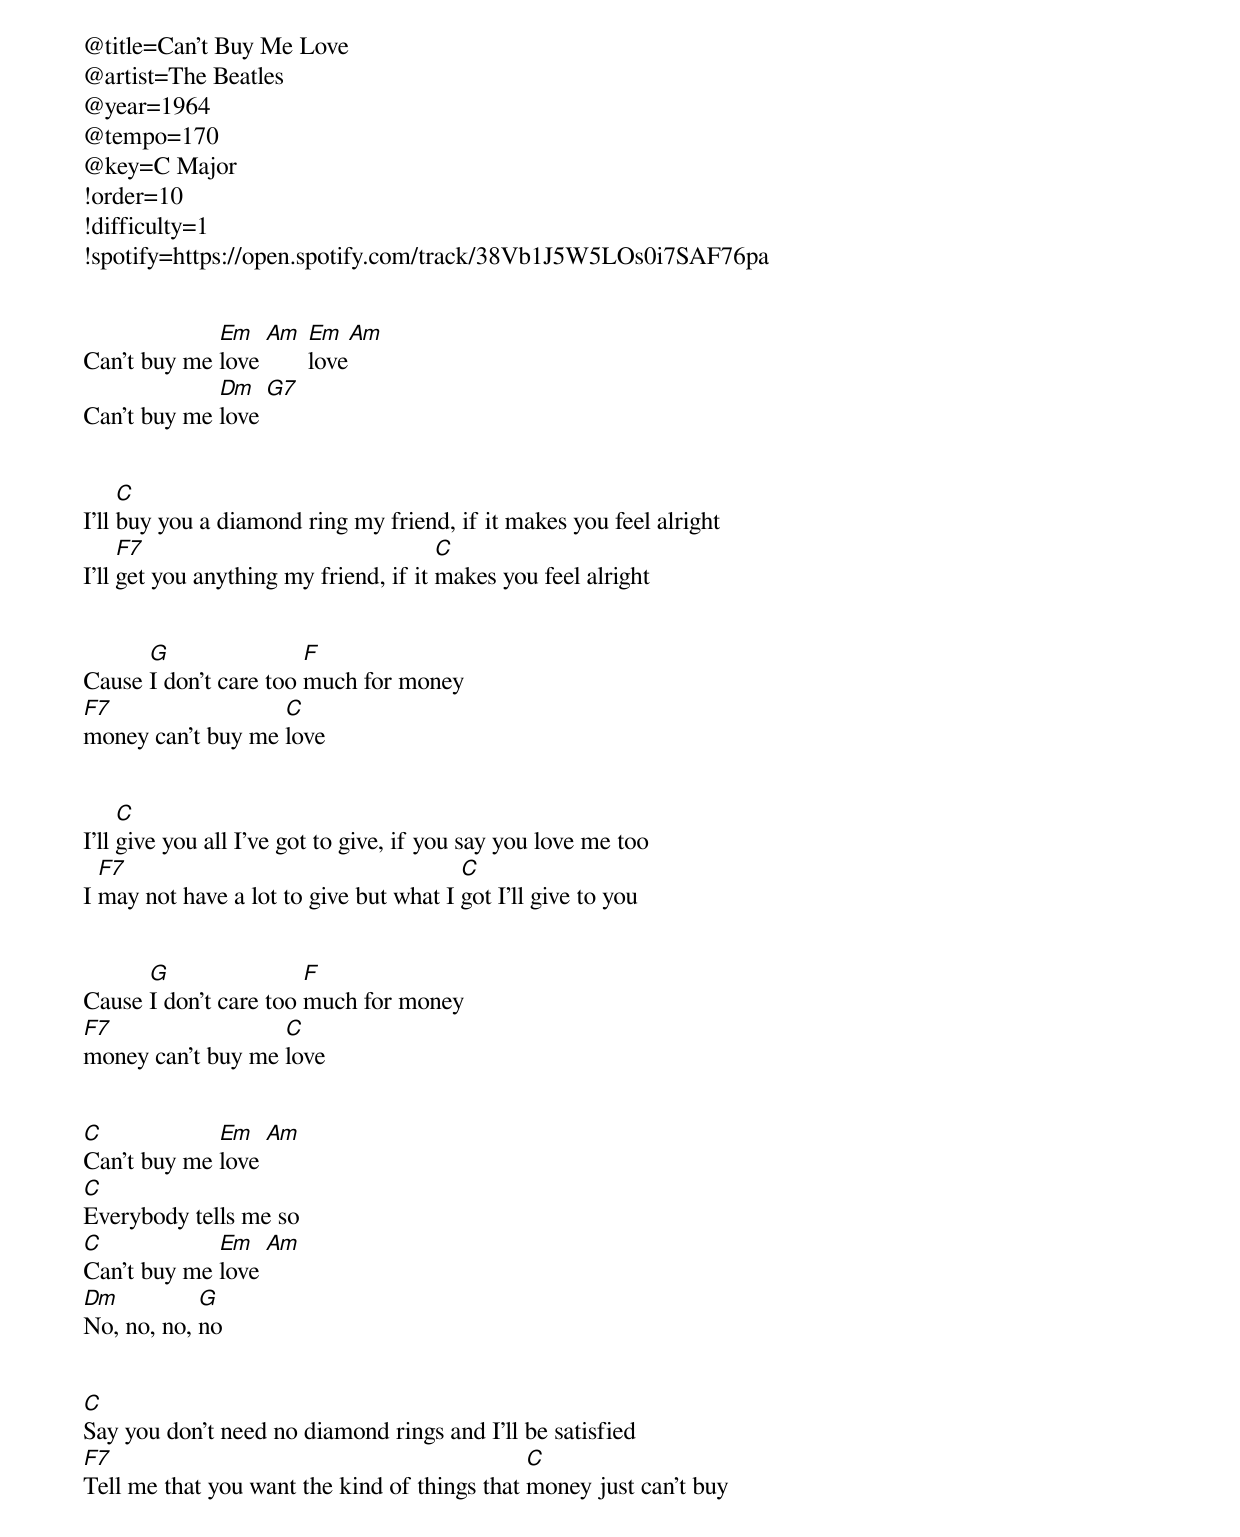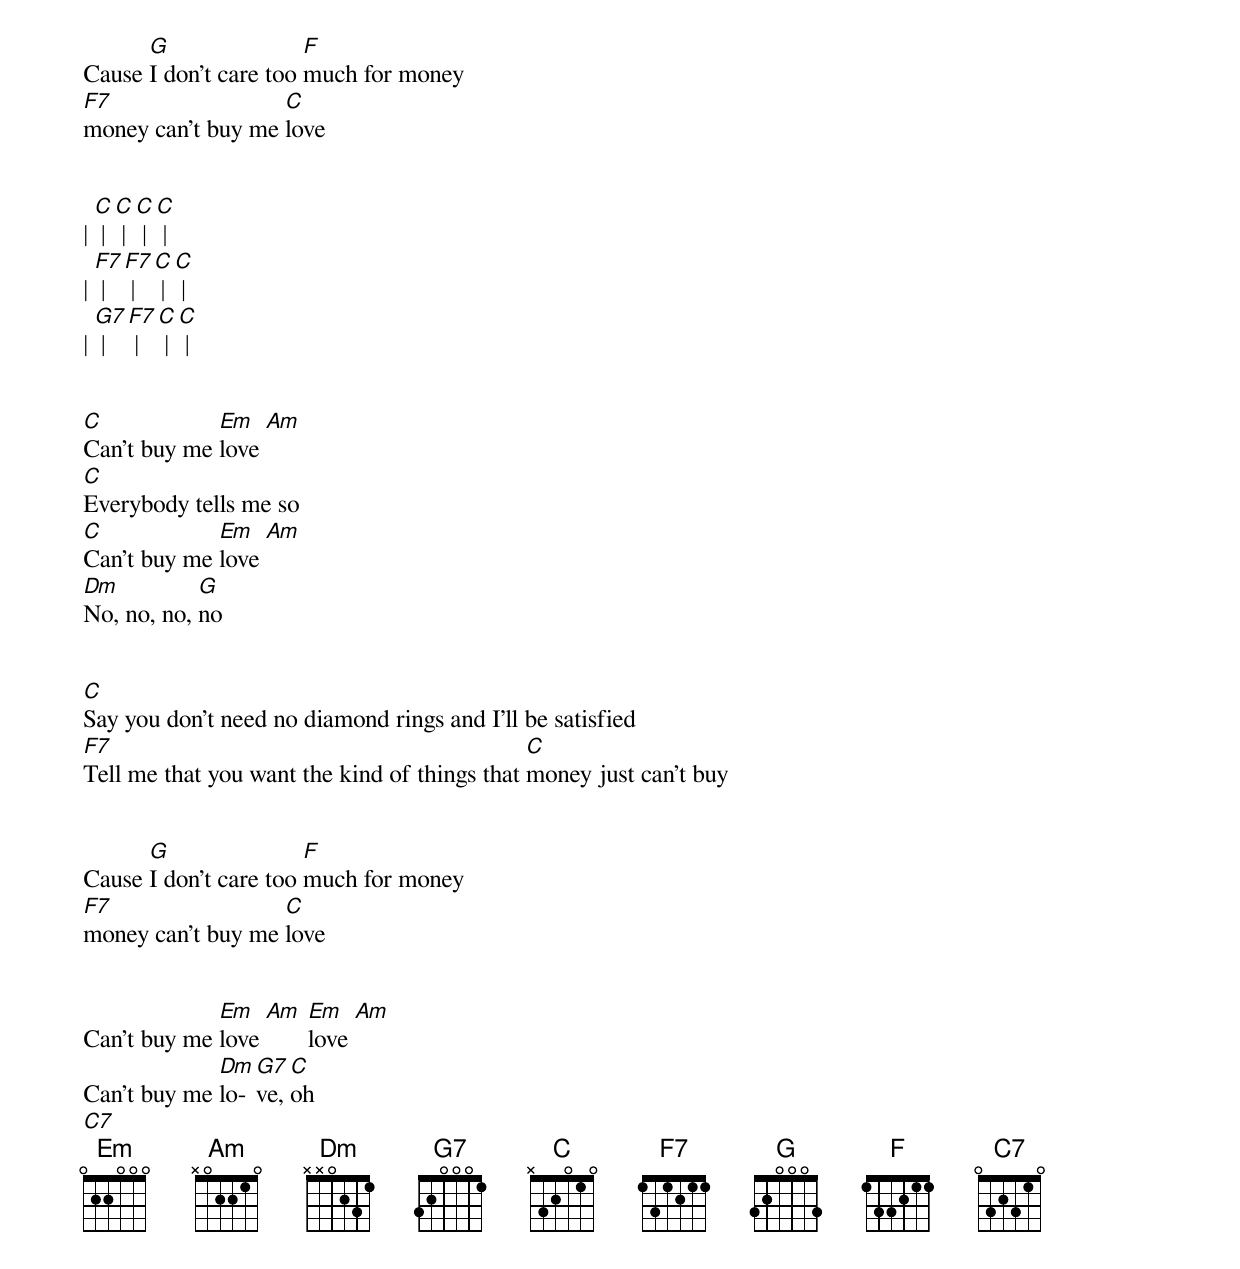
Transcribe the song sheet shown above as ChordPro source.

@title=Can't Buy Me Love
@artist=The Beatles
@year=1964
@tempo=170
@key=C Major
!order=10
!difficulty=1
!spotify=https://open.spotify.com/track/38Vb1J5W5LOs0i7SAF76pa


Can't buy me [Em]love [Am] [Em]love[Am]
Can't buy me [Dm]love [G7]


I'll [C]buy you a diamond ring my friend, if it makes you feel alright
I'll [F7]get you anything my friend, if it [C]makes you feel alright


Cause [G]I don't care too [F]much for money
[F7]money can't buy me [C]love


I'll [C]give you all I've got to give, if you say you love me too
I [F7]may not have a lot to give but what I [C]got I'll give to you


Cause [G]I don't care too [F]much for money
[F7]money can't buy me [C]love


[C]Can't buy me [Em]love [Am]
[C]Everybody tells me so
[C]Can't buy me [Em]love [Am]
[Dm]No, no, no, [G]no


[C]Say you don't need no diamond rings and I'll be satisfied
[F7]Tell me that you want the kind of things that [C]money just can't buy


Cause [G]I don't care too [F]much for money
[F7]money can't buy me [C]love


| [C] | [C] | [C] | [C] |
| [F7] | [F7] | [C] | [C] |
| [G7] | [F7] | [C] | [C] |


[C]Can't buy me [Em]love [Am]
[C]Everybody tells me so
[C]Can't buy me [Em]love [Am]
[Dm]No, no, no, [G]no


[C]Say you don't need no diamond rings and I'll be satisfied
[F7]Tell me that you want the kind of things that [C]money just can't buy


Cause [G]I don't care too [F]much for money
[F7]money can't buy me [C]love


Can't buy me [Em]love [Am] [Em]love [Am]
Can't buy me [Dm]lo-[G7]ve, [C]oh
[C7]
